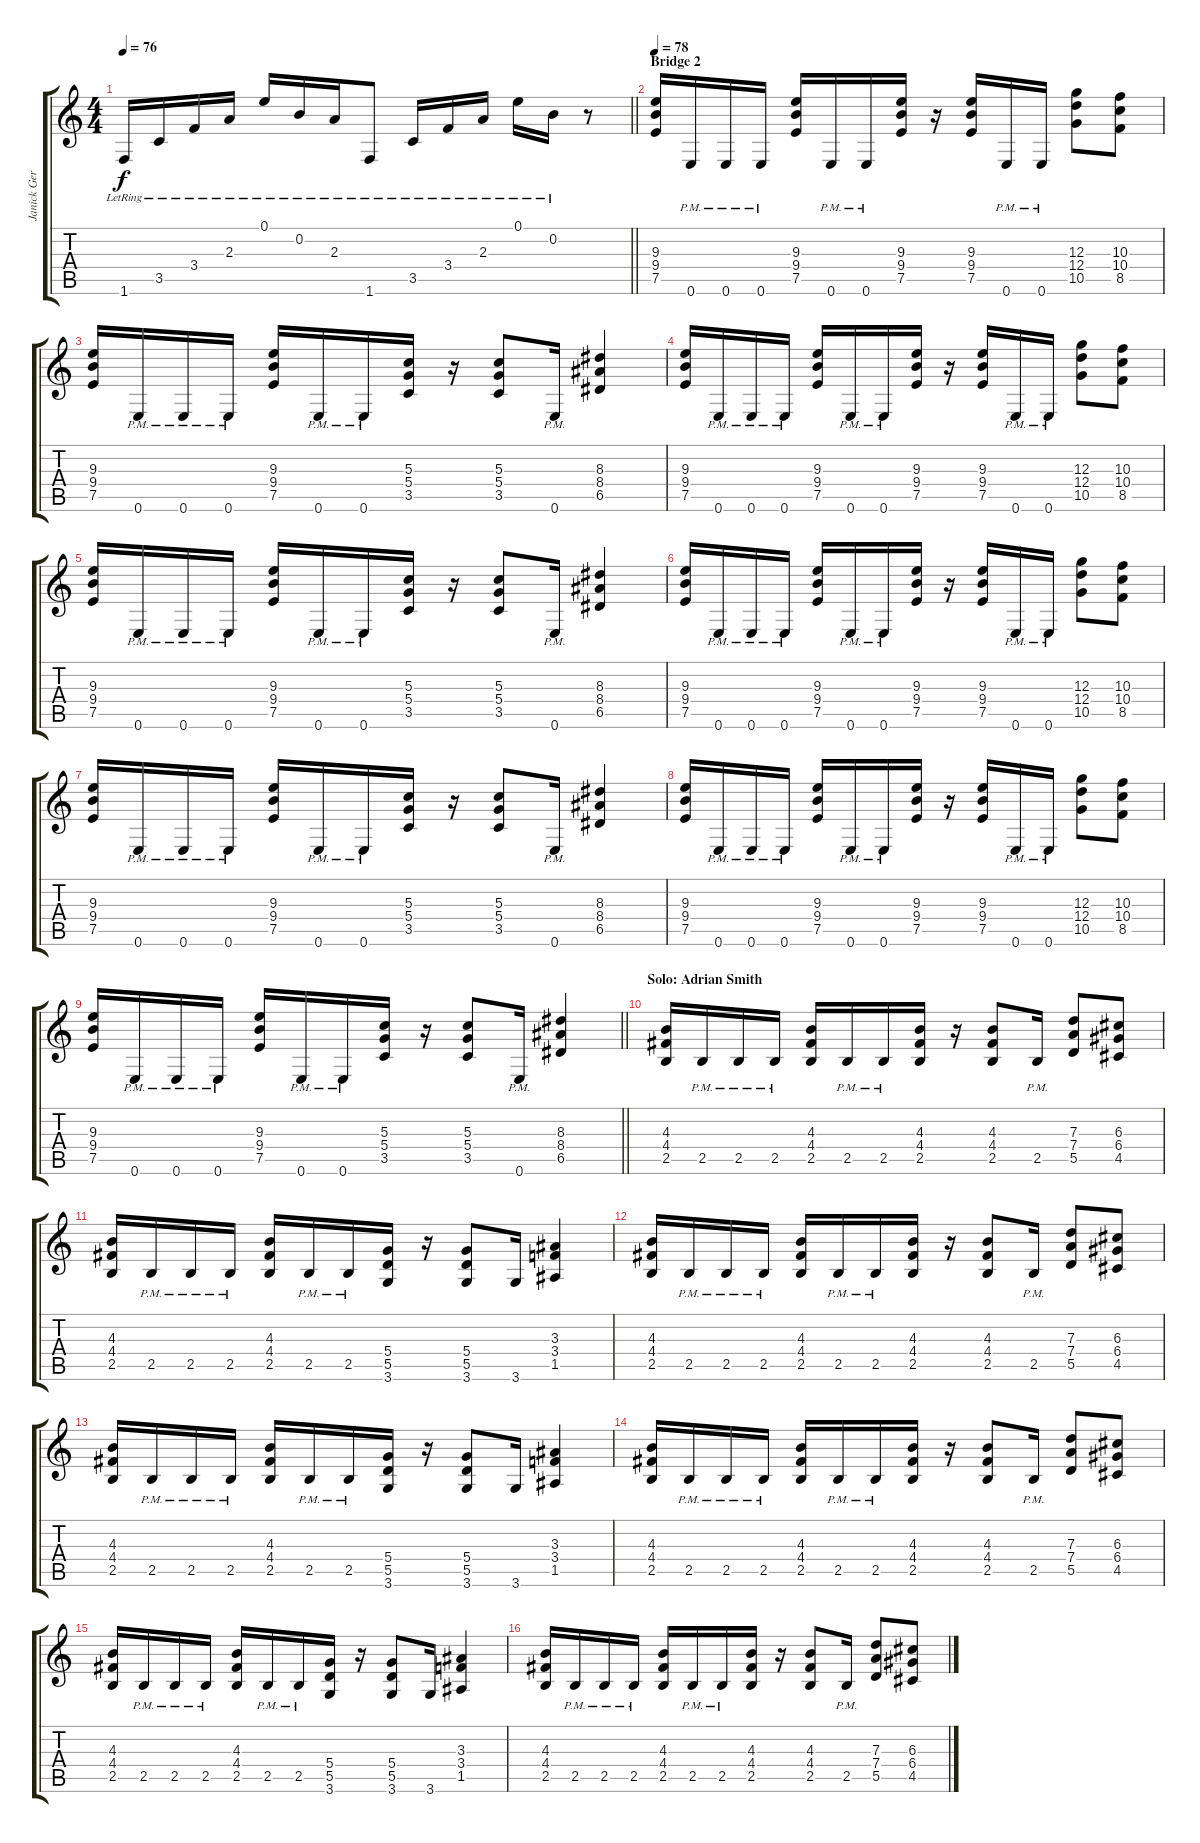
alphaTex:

\track ("Janick Gers" "Janick Ger") {instrument overdrivenguitar}
\staff {score tabs}
\tuning (E4 B3 G3 D3 A2 E2) {hide}
\ts (4 4)
\tempo 76
\clef g2
\barLineRight lightlight
\ks c
1.6{lr}.16{dy f} 3.5{lr}.16 3.4{lr}.16 2.3{lr}.16 0.1{lr}.16 0.2{lr}.16 2.3{lr}.16 1.6{lr}.8 3.5{lr}.16 3.4{lr}.16 2.3{lr}.16 0.1{lr}.16 0.2{lr}.16 r.8 |
\section ("" "Bridge 2")
\tempo 78
(9.3 9.4 7.5).16{instrument overdrivenguitar} 0.6{pm}.16 0.6{pm}.16 0.6{pm}.16 (9.3 9.4 7.5).16 0.6{pm}.16 0.6{pm}.16 (9.3 9.4 7.5).16 r.16 (9.3 9.4 7.5).16 0.6{pm}.16 0.6{pm}.16 (12.3 12.4 10.5).8 (10.3 10.4 8.5).8 |
(9.3 9.4 7.5).16 0.6{pm}.16 0.6{pm}.16 0.6{pm}.16 (9.3 9.4 7.5).16 0.6{pm}.16 0.6{pm}.16 (5.3 5.4 3.5).16 r.16 (5.3 5.4 3.5).8 0.6{pm}.16 (8.3 8.4 6.5).4 |
(9.3 9.4 7.5).16 0.6{pm}.16 0.6{pm}.16 0.6{pm}.16 (9.3 9.4 7.5).16 0.6{pm}.16 0.6{pm}.16 (9.3 9.4 7.5).16 r.16 (9.3 9.4 7.5).16 0.6{pm}.16 0.6{pm}.16 (12.3 12.4 10.5).8 (10.3 10.4 8.5).8 |
(9.3 9.4 7.5).16 0.6{pm}.16 0.6{pm}.16 0.6{pm}.16 (9.3 9.4 7.5).16 0.6{pm}.16 0.6{pm}.16 (5.3 5.4 3.5).16 r.16 (5.3 5.4 3.5).8 0.6{pm}.16 (8.3 8.4 6.5).4 |
(9.3 9.4 7.5).16 0.6{pm}.16 0.6{pm}.16 0.6{pm}.16 (9.3 9.4 7.5).16 0.6{pm}.16 0.6{pm}.16 (9.3 9.4 7.5).16 r.16 (9.3 9.4 7.5).16 0.6{pm}.16 0.6{pm}.16 (12.3 12.4 10.5).8 (10.3 10.4 8.5).8 |
(9.3 9.4 7.5).16 0.6{pm}.16 0.6{pm}.16 0.6{pm}.16 (9.3 9.4 7.5).16 0.6{pm}.16 0.6{pm}.16 (5.3 5.4 3.5).16 r.16 (5.3 5.4 3.5).8 0.6{pm}.16 (8.3 8.4 6.5).4 |
(9.3 9.4 7.5).16 0.6{pm}.16 0.6{pm}.16 0.6{pm}.16 (9.3 9.4 7.5).16 0.6{pm}.16 0.6{pm}.16 (9.3 9.4 7.5).16 r.16 (9.3 9.4 7.5).16 0.6{pm}.16 0.6{pm}.16 (12.3 12.4 10.5).8 (10.3 10.4 8.5).8 |
\barLineRight lightlight
(9.3 9.4 7.5).16 0.6{pm}.16 0.6{pm}.16 0.6{pm}.16 (9.3 9.4 7.5).16 0.6{pm}.16 0.6{pm}.16 (5.3 5.4 3.5).16 r.16 (5.3 5.4 3.5).8 0.6{pm}.16 (8.3 8.4 6.5).4 |
\section ("" "Solo: Adrian Smith")
(4.3 4.4 2.5).16 2.5{pm}.16 2.5{pm}.16 2.5{pm}.16 (4.3 4.4 2.5).16 2.5{pm}.16 2.5{pm}.16 (4.3 4.4 2.5).16 r.16 (4.3 4.4 2.5).8 2.5{pm}.16 (7.3 7.4 5.5).8 (6.3 6.4 4.5).8 |
(4.3 4.4 2.5).16 2.5{pm}.16 2.5{pm}.16 2.5{pm}.16 (4.3 4.4 2.5).16 2.5{pm}.16 2.5{pm}.16 (5.4 5.5 3.6).16 r.16 (5.4 5.5 3.6).8 3.6.16 (3.3 3.4 1.5).4 |
(4.3 4.4 2.5).16 2.5{pm}.16 2.5{pm}.16 2.5{pm}.16 (4.3 4.4 2.5).16 2.5{pm}.16 2.5{pm}.16 (4.3 4.4 2.5).16 r.16 (4.3 4.4 2.5).8 2.5{pm}.16 (7.3 7.4 5.5).8 (6.3 6.4 4.5).8 |
(4.3 4.4 2.5).16 2.5{pm}.16 2.5{pm}.16 2.5{pm}.16 (4.3 4.4 2.5).16 2.5{pm}.16 2.5{pm}.16 (5.4 5.5 3.6).16 r.16 (5.4 5.5 3.6).8 3.6.16 (3.3 3.4 1.5).4 |
(4.3 4.4 2.5).16 2.5{pm}.16 2.5{pm}.16 2.5{pm}.16 (4.3 4.4 2.5).16 2.5{pm}.16 2.5{pm}.16 (4.3 4.4 2.5).16 r.16 (4.3 4.4 2.5).8 2.5{pm}.16 (7.3 7.4 5.5).8 (6.3 6.4 4.5).8 |
(4.3 4.4 2.5).16 2.5{pm}.16 2.5{pm}.16 2.5{pm}.16 (4.3 4.4 2.5).16 2.5{pm}.16 2.5{pm}.16 (5.4 5.5 3.6).16 r.16 (5.4 5.5 3.6).8 3.6.16 (3.3 3.4 1.5).4 |
(4.3 4.4 2.5).16 2.5{pm}.16 2.5{pm}.16 2.5{pm}.16 (4.3 4.4 2.5).16 2.5{pm}.16 2.5{pm}.16 (4.3 4.4 2.5).16 r.16 (4.3 4.4 2.5).8 2.5{pm}.16 (7.3 7.4 5.5).8 (6.3 6.4 4.5).8
